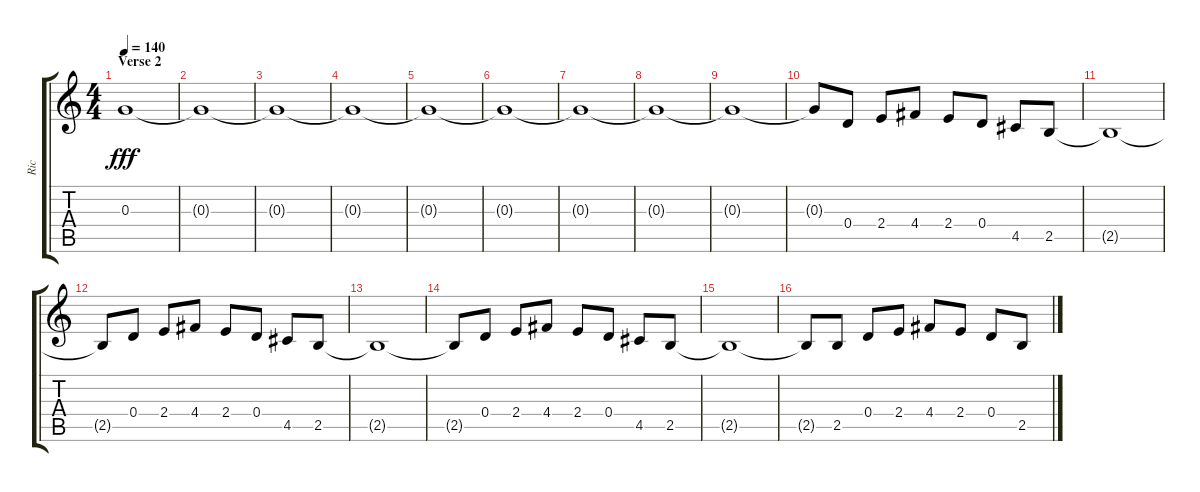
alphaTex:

\track ("Ric" "Ric") {instrument electricguitarclean}
\staff {score tabs}
\tuning (E4 B3 G3 D3 A2 E2) {hide}
\ts (4 4)
\section ("" "Verse 2")
\tempo 140
\clef g2
\ks c
0.3{t}.1{dy fff} |
0.3{t}.1 |
0.3{t}.1 |
0.3{t}.1 |
0.3{t}.1 |
0.3{t}.1 |
0.3{t}.1 |
0.3{t}.1 |
0.3{t}.1 |
0.3{t}.8 0.4.8 2.4.8 4.4.8 2.4.8 0.4.8 4.5.8 2.5.8 |
2.5{t}.1 |
2.5{t}.8 0.4.8 2.4.8 4.4.8 2.4.8 0.4.8 4.5.8 2.5.8 |
2.5{t}.1 |
2.5{t}.8 0.4.8 2.4.8 4.4.8 2.4.8 0.4.8 4.5.8 2.5.8 |
2.5{t}.1 |
2.5{t}.8 2.5.8 0.4.8 2.4.8 4.4.8 2.4.8 0.4.8 2.5.8
